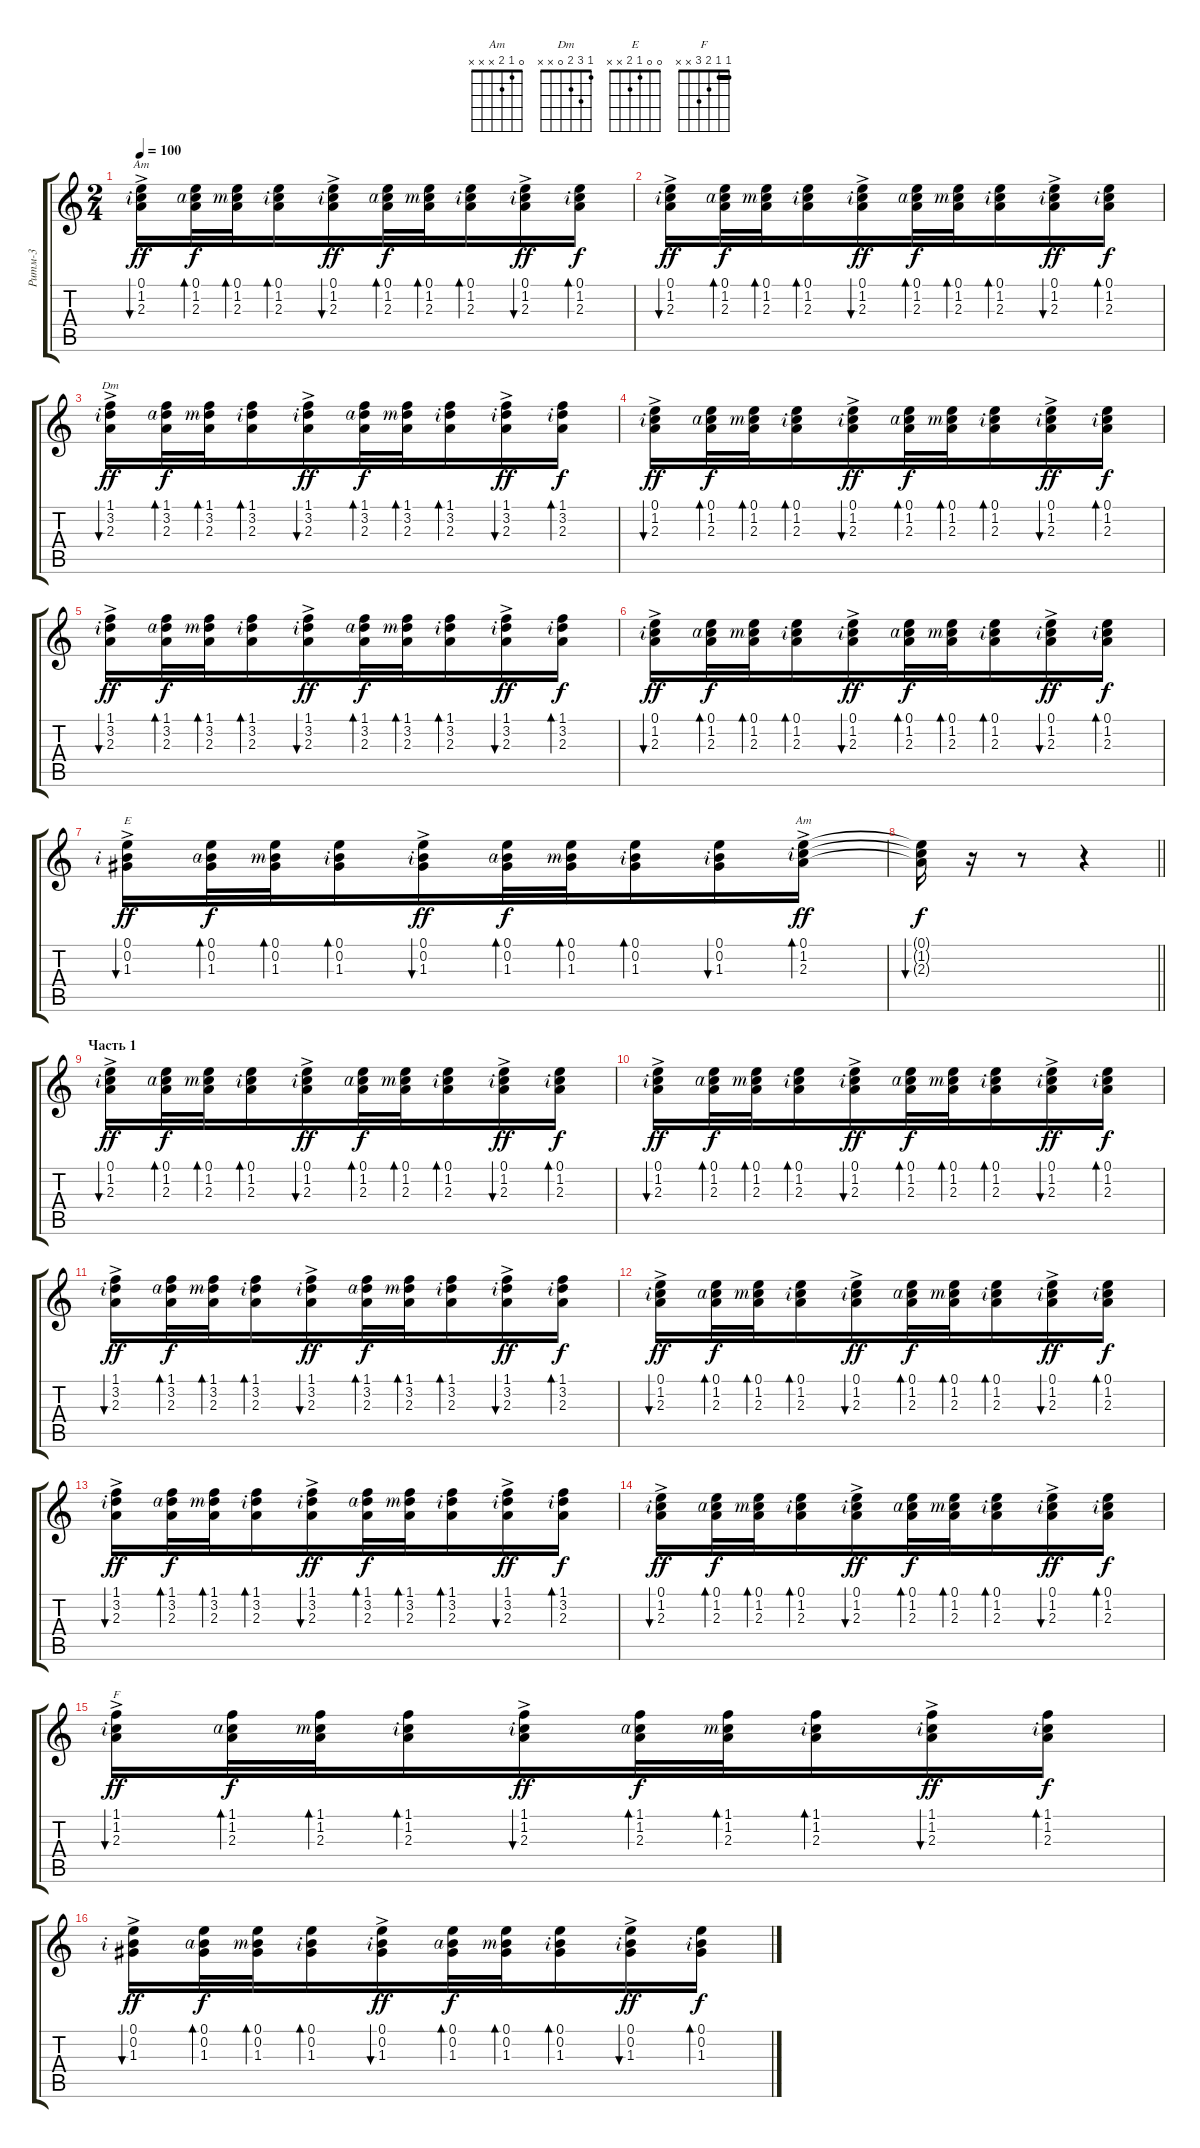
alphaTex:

\track ("Ритм-3" "Ритм-3") {instrument acousticguitarsteel}
\staff {score tabs}
\tuning (E4 B3 G3 D3 A2 E2) {hide}
\chord ("Am" 0 1 2 2 x x)
\chord ("Dm" 1 3 2 0 x x)
\chord ("E" 0 0 1 2 x x)
\chord ("Am" 0 1 2 x x x)
\chord ("F" 1 1 2 3 x x) {barre 1}
\ts (2 4)
\tempo 100
\clef g2
\ks c
(0.1{ac} 1.2{ac rf 2} 2.3{ac}).16{bu 30 ch "Am" dy ff} (0.1 1.2{rf 4} 2.3).32{bd 30 dy f} (0.1 1.2{rf 3} 2.3).32{bd 30 beam merge} (0.1 1.2{rf 2} 2.3).16{bd 30} (0.1{ac} 1.2{ac rf 2} 2.3{ac}).16{bu 30 dy ff beam merge} (0.1 1.2{rf 4} 2.3).32{bd 30 dy f} (0.1 1.2{rf 3} 2.3).32{bd 30 beam merge} (0.1 1.2{rf 2} 2.3).16{bd 30} (0.1{ac} 1.2{ac rf 2} 2.3{ac}).16{bu 30 dy ff} (0.1 1.2{rf 2} 2.3).16{bd 30 dy f} |
(0.1{ac} 1.2{ac rf 2} 2.3{ac}).16{bu 30 dy ff} (0.1 1.2{rf 4} 2.3).32{bd 30 dy f} (0.1 1.2{rf 3} 2.3).32{bd 30 beam merge} (0.1 1.2{rf 2} 2.3).16{bd 30} (0.1{ac} 1.2{ac rf 2} 2.3{ac}).16{bu 30 dy ff beam merge} (0.1 1.2{rf 4} 2.3).32{bd 30 dy f} (0.1 1.2{rf 3} 2.3).32{bd 30 beam merge} (0.1 1.2{rf 2} 2.3).16{bd 30} (0.1{ac} 1.2{ac rf 2} 2.3{ac}).16{bu 30 dy ff} (0.1 1.2{rf 2} 2.3).16{bd 30 dy f} |
(1.1{ac} 3.2{ac rf 2} 2.3{ac}).16{bu 30 ch "Dm" dy ff} (1.1 3.2{rf 4} 2.3).32{bd 30 dy f} (1.1 3.2{rf 3} 2.3).32{bd 30 beam merge} (1.1 3.2{rf 2} 2.3).16{bd 30} (1.1{ac} 3.2{ac rf 2} 2.3{ac}).16{bu 30 dy ff beam merge} (1.1 3.2{rf 4} 2.3).32{bd 30 dy f} (1.1 3.2{rf 3} 2.3).32{bd 30 beam merge} (1.1 3.2{rf 2} 2.3).16{bd 30} (1.1{ac} 3.2{ac rf 2} 2.3{ac}).16{bu 30 dy ff} (1.1 3.2{rf 2} 2.3).16{bd 30 dy f} |
(0.1{ac} 1.2{ac rf 2} 2.3{ac}).16{bu 30 dy ff} (0.1 1.2{rf 4} 2.3).32{bd 30 dy f} (0.1 1.2{rf 3} 2.3).32{bd 30 beam merge} (0.1 1.2{rf 2} 2.3).16{bd 30} (0.1{ac} 1.2{ac rf 2} 2.3{ac}).16{bu 30 dy ff beam merge} (0.1 1.2{rf 4} 2.3).32{bd 30 dy f} (0.1 1.2{rf 3} 2.3).32{bd 30 beam merge} (0.1 1.2{rf 2} 2.3).16{bd 30} (0.1{ac} 1.2{ac rf 2} 2.3{ac}).16{bu 30 dy ff} (0.1 1.2{rf 2} 2.3).16{bd 30 dy f} |
(1.1{ac} 3.2{ac rf 2} 2.3{ac}).16{bu 30 dy ff} (1.1 3.2{rf 4} 2.3).32{bd 30 dy f} (1.1 3.2{rf 3} 2.3).32{bd 30 beam merge} (1.1 3.2{rf 2} 2.3).16{bd 30} (1.1{ac} 3.2{ac rf 2} 2.3{ac}).16{bu 30 dy ff beam merge} (1.1 3.2{rf 4} 2.3).32{bd 30 dy f} (1.1 3.2{rf 3} 2.3).32{bd 30 beam merge} (1.1 3.2{rf 2} 2.3).16{bd 30} (1.1{ac} 3.2{ac rf 2} 2.3{ac}).16{bu 30 dy ff} (1.1 3.2{rf 2} 2.3).16{bd 30 dy f} |
(0.1{ac} 1.2{ac rf 2} 2.3{ac}).16{bu 30 dy ff} (0.1 1.2{rf 4} 2.3).32{bd 30 dy f} (0.1 1.2{rf 3} 2.3).32{bd 30 beam merge} (0.1 1.2{rf 2} 2.3).16{bd 30} (0.1{ac} 1.2{ac rf 2} 2.3{ac}).16{bu 30 dy ff beam merge} (0.1 1.2{rf 4} 2.3).32{bd 30 dy f} (0.1 1.2{rf 3} 2.3).32{bd 30 beam merge} (0.1 1.2{rf 2} 2.3).16{bd 30} (0.1{ac} 1.2{ac rf 2} 2.3{ac}).16{bu 30 dy ff} (0.1 1.2{rf 2} 2.3).16{bd 30 dy f} |
(0.1{ac} 0.2{ac rf 2} 1.3{ac}).16{bu 30 ch "E" dy ff} (0.1 0.2{rf 4} 1.3).32{bd 30 dy f} (0.1 0.2{rf 3} 1.3).32{bd 30 beam merge} (0.1 0.2{rf 2} 1.3).16{bd 30} (0.1{ac} 0.2{ac rf 2} 1.3{ac}).16{bu 30 dy ff beam merge} (0.1 0.2{rf 4} 1.3).32{bd 30 dy f} (0.1 0.2{rf 3} 1.3).32{bd 30 beam merge} (0.1 0.2{rf 2} 1.3).16{bd 30} (0.1 0.2{rf 2} 1.3).16{bu 30} (0.1{ac} 1.2{ac rf 2} 2.3{ac}).16{bd 30 ch "Am" dy ff} |
\barLineRight lightlight
(0.1{t} 1.2{t} 2.3{t}).16{bu 30 dy f} r.16 r.8 r.4 |
\section ("" "Часть 1")
(0.1{ac} 1.2{ac rf 2} 2.3{ac}).16{bu 30 dy ff} (0.1 1.2{rf 4} 2.3).32{bd 30 dy f} (0.1 1.2{rf 3} 2.3).32{bd 30 beam merge} (0.1 1.2{rf 2} 2.3).16{bd 30} (0.1{ac} 1.2{ac rf 2} 2.3{ac}).16{bu 30 dy ff beam merge} (0.1 1.2{rf 4} 2.3).32{bd 30 dy f} (0.1 1.2{rf 3} 2.3).32{bd 30 beam merge} (0.1 1.2{rf 2} 2.3).16{bd 30} (0.1{ac} 1.2{ac rf 2} 2.3{ac}).16{bu 30 dy ff} (0.1 1.2{rf 2} 2.3).16{bd 30 dy f} |
(0.1{ac} 1.2{ac rf 2} 2.3{ac}).16{bu 30 dy ff} (0.1 1.2{rf 4} 2.3).32{bd 30 dy f} (0.1 1.2{rf 3} 2.3).32{bd 30 beam merge} (0.1 1.2{rf 2} 2.3).16{bd 30} (0.1{ac} 1.2{ac rf 2} 2.3{ac}).16{bu 30 dy ff beam merge} (0.1 1.2{rf 4} 2.3).32{bd 30 dy f} (0.1 1.2{rf 3} 2.3).32{bd 30 beam merge} (0.1 1.2{rf 2} 2.3).16{bd 30} (0.1{ac} 1.2{ac rf 2} 2.3{ac}).16{bu 30 dy ff} (0.1 1.2{rf 2} 2.3).16{bd 30 dy f} |
(1.1{ac} 3.2{ac rf 2} 2.3{ac}).16{bu 30 dy ff} (1.1 3.2{rf 4} 2.3).32{bd 30 dy f} (1.1 3.2{rf 3} 2.3).32{bd 30 beam merge} (1.1 3.2{rf 2} 2.3).16{bd 30} (1.1{ac} 3.2{ac rf 2} 2.3{ac}).16{bu 30 dy ff beam merge} (1.1 3.2{rf 4} 2.3).32{bd 30 dy f} (1.1 3.2{rf 3} 2.3).32{bd 30 beam merge} (1.1 3.2{rf 2} 2.3).16{bd 30} (1.1{ac} 3.2{ac rf 2} 2.3{ac}).16{bu 30 dy ff} (1.1 3.2{rf 2} 2.3).16{bd 30 dy f} |
(0.1{ac} 1.2{ac rf 2} 2.3{ac}).16{bu 30 dy ff} (0.1 1.2{rf 4} 2.3).32{bd 30 dy f} (0.1 1.2{rf 3} 2.3).32{bd 30 beam merge} (0.1 1.2{rf 2} 2.3).16{bd 30} (0.1{ac} 1.2{ac rf 2} 2.3{ac}).16{bu 30 dy ff beam merge} (0.1 1.2{rf 4} 2.3).32{bd 30 dy f} (0.1 1.2{rf 3} 2.3).32{bd 30 beam merge} (0.1 1.2{rf 2} 2.3).16{bd 30} (0.1{ac} 1.2{ac rf 2} 2.3{ac}).16{bu 30 dy ff} (0.1 1.2{rf 2} 2.3).16{bd 30 dy f} |
(1.1{ac} 3.2{ac rf 2} 2.3{ac}).16{bu 30 dy ff} (1.1 3.2{rf 4} 2.3).32{bd 30 dy f} (1.1 3.2{rf 3} 2.3).32{bd 30 beam merge} (1.1 3.2{rf 2} 2.3).16{bd 30} (1.1{ac} 3.2{ac rf 2} 2.3{ac}).16{bu 30 dy ff beam merge} (1.1 3.2{rf 4} 2.3).32{bd 30 dy f} (1.1 3.2{rf 3} 2.3).32{bd 30 beam merge} (1.1 3.2{rf 2} 2.3).16{bd 30} (1.1{ac} 3.2{ac rf 2} 2.3{ac}).16{bu 30 dy ff} (1.1 3.2{rf 2} 2.3).16{bd 30 dy f} |
(0.1{ac} 1.2{ac rf 2} 2.3{ac}).16{bu 30 dy ff} (0.1 1.2{rf 4} 2.3).32{bd 30 dy f} (0.1 1.2{rf 3} 2.3).32{bd 30 beam merge} (0.1 1.2{rf 2} 2.3).16{bd 30} (0.1{ac} 1.2{ac rf 2} 2.3{ac}).16{bu 30 dy ff beam merge} (0.1 1.2{rf 4} 2.3).32{bd 30 dy f} (0.1 1.2{rf 3} 2.3).32{bd 30 beam merge} (0.1 1.2{rf 2} 2.3).16{bd 30} (0.1{ac} 1.2{ac rf 2} 2.3{ac}).16{bu 30 dy ff} (0.1 1.2{rf 2} 2.3).16{bd 30 dy f} |
(1.1{ac} 1.2{ac rf 2} 2.3{ac}).16{bu 30 ch "F" dy ff} (1.1 1.2{rf 4} 2.3).32{bd 30 dy f} (1.1 1.2{rf 3} 2.3).32{bd 30 beam merge} (1.1 1.2{rf 2} 2.3).16{bd 30} (1.1{ac} 1.2{ac rf 2} 2.3{ac}).16{bu 30 dy ff beam merge} (1.1 1.2{rf 4} 2.3).32{bd 30 dy f} (1.1 1.2{rf 3} 2.3).32{bd 30 beam merge} (1.1 1.2{rf 2} 2.3).16{bd 30} (1.1{ac} 1.2{ac rf 2} 2.3{ac}).16{bu 30 dy ff} (1.1 1.2{rf 2} 2.3).16{bd 30 dy f} |
(0.1{ac} 0.2{ac rf 2} 1.3{ac}).16{bu 30 dy ff} (0.1 0.2{rf 4} 1.3).32{bd 30 dy f} (0.1 0.2{rf 3} 1.3).32{bd 30 beam merge} (0.1 0.2{rf 2} 1.3).16{bd 30} (0.1{ac} 0.2{ac rf 2} 1.3{ac}).16{bu 30 dy ff beam merge} (0.1 0.2{rf 4} 1.3).32{bd 30 dy f} (0.1 0.2{rf 3} 1.3).32{bd 30 beam merge} (0.1 0.2{rf 2} 1.3).16{bd 30} (0.1{ac} 0.2{ac rf 2} 1.3{ac}).16{bu 30 dy ff} (0.1 0.2{rf 2} 1.3).16{bd 30 dy f}
